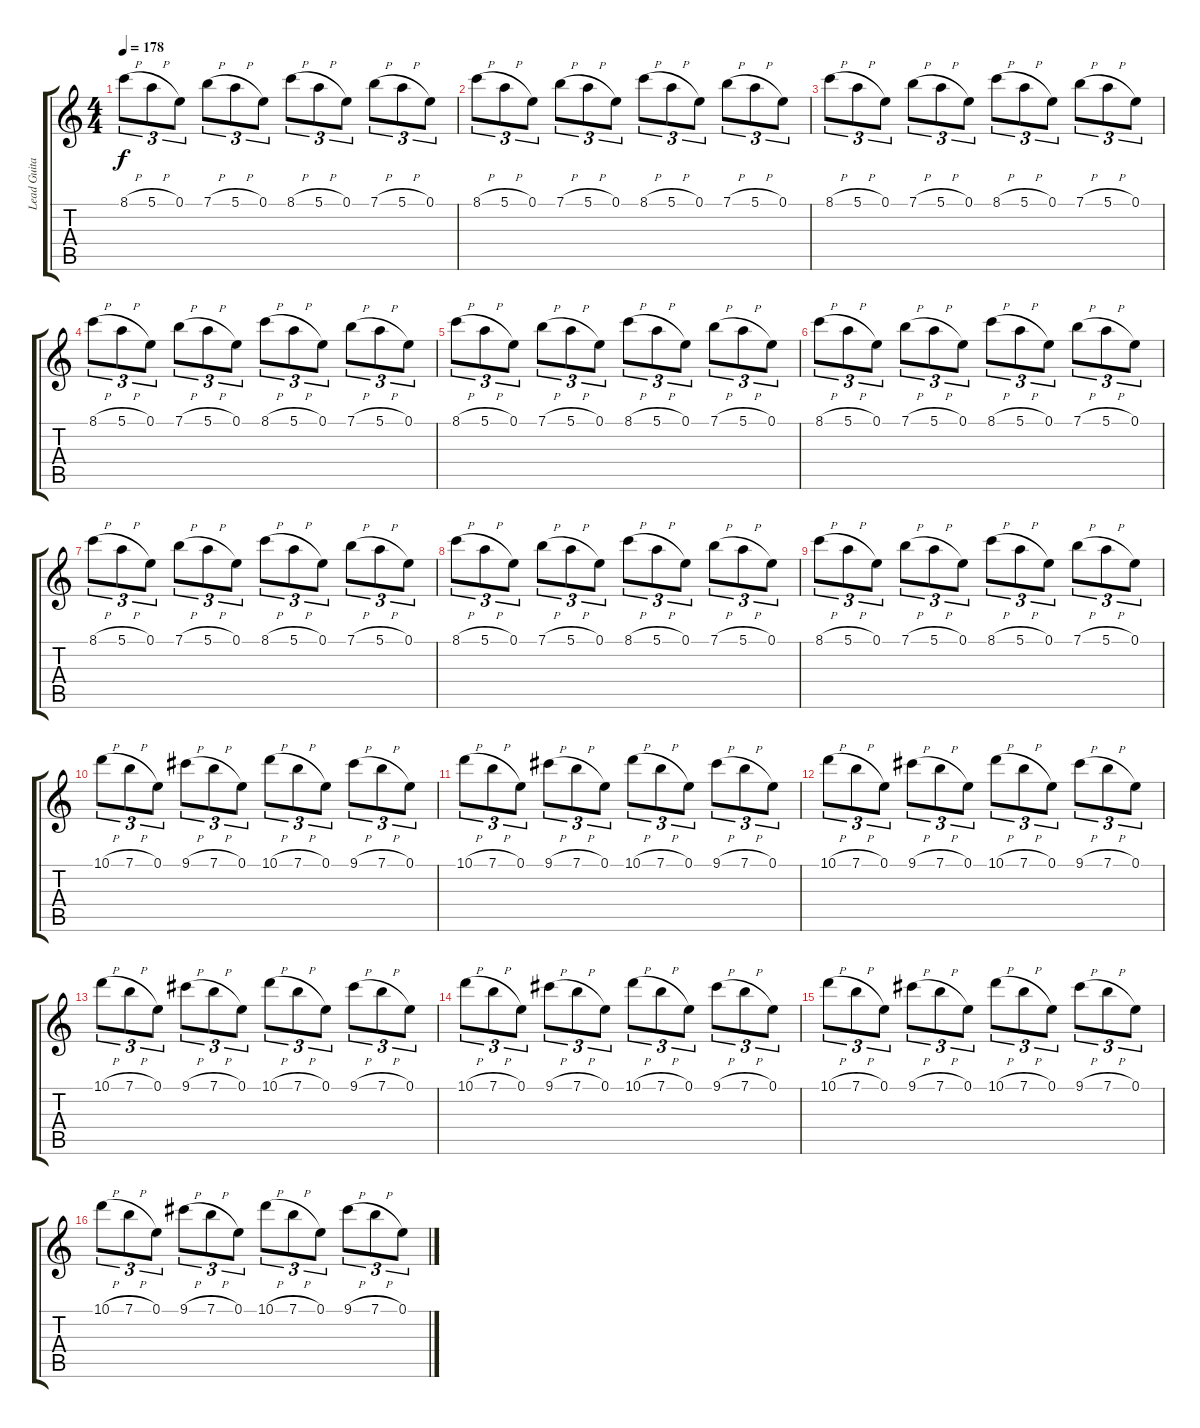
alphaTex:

\track ("Lead Guitar" "Lead Guita") {instrument distortionguitar}
\staff {score tabs}
\tuning (E4 B3 G3 D3 A2 E2) {hide}
\ts (4 4)
\tempo 178
\clef g2
\ks c
8.1{h}.8{tu (3 2) dy f} 5.1{h}.8{tu (3 2)} 0.1.8{tu (3 2)} 7.1{h}.8{tu (3 2)} 5.1{h}.8{tu (3 2)} 0.1.8{tu (3 2)} 8.1{h}.8{tu (3 2)} 5.1{h}.8{tu (3 2)} 0.1.8{tu (3 2)} 7.1{h}.8{tu (3 2)} 5.1{h}.8{tu (3 2)} 0.1.8{tu (3 2)} |
8.1{h}.8{tu (3 2)} 5.1{h}.8{tu (3 2)} 0.1.8{tu (3 2)} 7.1{h}.8{tu (3 2)} 5.1{h}.8{tu (3 2)} 0.1.8{tu (3 2)} 8.1{h}.8{tu (3 2)} 5.1{h}.8{tu (3 2)} 0.1.8{tu (3 2)} 7.1{h}.8{tu (3 2)} 5.1{h}.8{tu (3 2)} 0.1.8{tu (3 2)} |
8.1{h}.8{tu (3 2)} 5.1{h}.8{tu (3 2)} 0.1.8{tu (3 2)} 7.1{h}.8{tu (3 2)} 5.1{h}.8{tu (3 2)} 0.1.8{tu (3 2)} 8.1{h}.8{tu (3 2)} 5.1{h}.8{tu (3 2)} 0.1.8{tu (3 2)} 7.1{h}.8{tu (3 2)} 5.1{h}.8{tu (3 2)} 0.1.8{tu (3 2)} |
8.1{h}.8{tu (3 2)} 5.1{h}.8{tu (3 2)} 0.1.8{tu (3 2)} 7.1{h}.8{tu (3 2)} 5.1{h}.8{tu (3 2)} 0.1.8{tu (3 2)} 8.1{h}.8{tu (3 2)} 5.1{h}.8{tu (3 2)} 0.1.8{tu (3 2)} 7.1{h}.8{tu (3 2)} 5.1{h}.8{tu (3 2)} 0.1.8{tu (3 2)} |
8.1{h}.8{tu (3 2)} 5.1{h}.8{tu (3 2)} 0.1.8{tu (3 2)} 7.1{h}.8{tu (3 2)} 5.1{h}.8{tu (3 2)} 0.1.8{tu (3 2)} 8.1{h}.8{tu (3 2)} 5.1{h}.8{tu (3 2)} 0.1.8{tu (3 2)} 7.1{h}.8{tu (3 2)} 5.1{h}.8{tu (3 2)} 0.1.8{tu (3 2)} |
8.1{h}.8{tu (3 2)} 5.1{h}.8{tu (3 2)} 0.1.8{tu (3 2)} 7.1{h}.8{tu (3 2)} 5.1{h}.8{tu (3 2)} 0.1.8{tu (3 2)} 8.1{h}.8{tu (3 2)} 5.1{h}.8{tu (3 2)} 0.1.8{tu (3 2)} 7.1{h}.8{tu (3 2)} 5.1{h}.8{tu (3 2)} 0.1.8{tu (3 2)} |
8.1{h}.8{tu (3 2)} 5.1{h}.8{tu (3 2)} 0.1.8{tu (3 2)} 7.1{h}.8{tu (3 2)} 5.1{h}.8{tu (3 2)} 0.1.8{tu (3 2)} 8.1{h}.8{tu (3 2)} 5.1{h}.8{tu (3 2)} 0.1.8{tu (3 2)} 7.1{h}.8{tu (3 2)} 5.1{h}.8{tu (3 2)} 0.1.8{tu (3 2)} |
8.1{h}.8{tu (3 2)} 5.1{h}.8{tu (3 2)} 0.1.8{tu (3 2)} 7.1{h}.8{tu (3 2)} 5.1{h}.8{tu (3 2)} 0.1.8{tu (3 2)} 8.1{h}.8{tu (3 2)} 5.1{h}.8{tu (3 2)} 0.1.8{tu (3 2)} 7.1{h}.8{tu (3 2)} 5.1{h}.8{tu (3 2)} 0.1.8{tu (3 2)} |
8.1{h}.8{tu (3 2)} 5.1{h}.8{tu (3 2)} 0.1.8{tu (3 2)} 7.1{h}.8{tu (3 2)} 5.1{h}.8{tu (3 2)} 0.1.8{tu (3 2)} 8.1{h}.8{tu (3 2)} 5.1{h}.8{tu (3 2)} 0.1.8{tu (3 2)} 7.1{h}.8{tu (3 2)} 5.1{h}.8{tu (3 2)} 0.1.8{tu (3 2)} |
10.1{h}.8{tu (3 2)} 7.1{h}.8{tu (3 2)} 0.1.8{tu (3 2)} 9.1{h}.8{tu (3 2)} 7.1{h}.8{tu (3 2)} 0.1.8{tu (3 2)} 10.1{h}.8{tu (3 2)} 7.1{h}.8{tu (3 2)} 0.1.8{tu (3 2)} 9.1{h}.8{tu (3 2)} 7.1{h}.8{tu (3 2)} 0.1.8{tu (3 2)} |
10.1{h}.8{tu (3 2)} 7.1{h}.8{tu (3 2)} 0.1.8{tu (3 2)} 9.1{h}.8{tu (3 2)} 7.1{h}.8{tu (3 2)} 0.1.8{tu (3 2)} 10.1{h}.8{tu (3 2)} 7.1{h}.8{tu (3 2)} 0.1.8{tu (3 2)} 9.1{h}.8{tu (3 2)} 7.1{h}.8{tu (3 2)} 0.1.8{tu (3 2)} |
10.1{h}.8{tu (3 2)} 7.1{h}.8{tu (3 2)} 0.1.8{tu (3 2)} 9.1{h}.8{tu (3 2)} 7.1{h}.8{tu (3 2)} 0.1.8{tu (3 2)} 10.1{h}.8{tu (3 2)} 7.1{h}.8{tu (3 2)} 0.1.8{tu (3 2)} 9.1{h}.8{tu (3 2)} 7.1{h}.8{tu (3 2)} 0.1.8{tu (3 2)} |
10.1{h}.8{tu (3 2)} 7.1{h}.8{tu (3 2)} 0.1.8{tu (3 2)} 9.1{h}.8{tu (3 2)} 7.1{h}.8{tu (3 2)} 0.1.8{tu (3 2)} 10.1{h}.8{tu (3 2)} 7.1{h}.8{tu (3 2)} 0.1.8{tu (3 2)} 9.1{h}.8{tu (3 2)} 7.1{h}.8{tu (3 2)} 0.1.8{tu (3 2)} |
10.1{h}.8{tu (3 2)} 7.1{h}.8{tu (3 2)} 0.1.8{tu (3 2)} 9.1{h}.8{tu (3 2)} 7.1{h}.8{tu (3 2)} 0.1.8{tu (3 2)} 10.1{h}.8{tu (3 2)} 7.1{h}.8{tu (3 2)} 0.1.8{tu (3 2)} 9.1{h}.8{tu (3 2)} 7.1{h}.8{tu (3 2)} 0.1.8{tu (3 2)} |
10.1{h}.8{tu (3 2)} 7.1{h}.8{tu (3 2)} 0.1.8{tu (3 2)} 9.1{h}.8{tu (3 2)} 7.1{h}.8{tu (3 2)} 0.1.8{tu (3 2)} 10.1{h}.8{tu (3 2)} 7.1{h}.8{tu (3 2)} 0.1.8{tu (3 2)} 9.1{h}.8{tu (3 2)} 7.1{h}.8{tu (3 2)} 0.1.8{tu (3 2)} |
10.1{h}.8{tu (3 2)} 7.1{h}.8{tu (3 2)} 0.1.8{tu (3 2)} 9.1{h}.8{tu (3 2)} 7.1{h}.8{tu (3 2)} 0.1.8{tu (3 2)} 10.1{h}.8{tu (3 2)} 7.1{h}.8{tu (3 2)} 0.1.8{tu (3 2)} 9.1{h}.8{tu (3 2)} 7.1{h}.8{tu (3 2)} 0.1.8{tu (3 2)}
